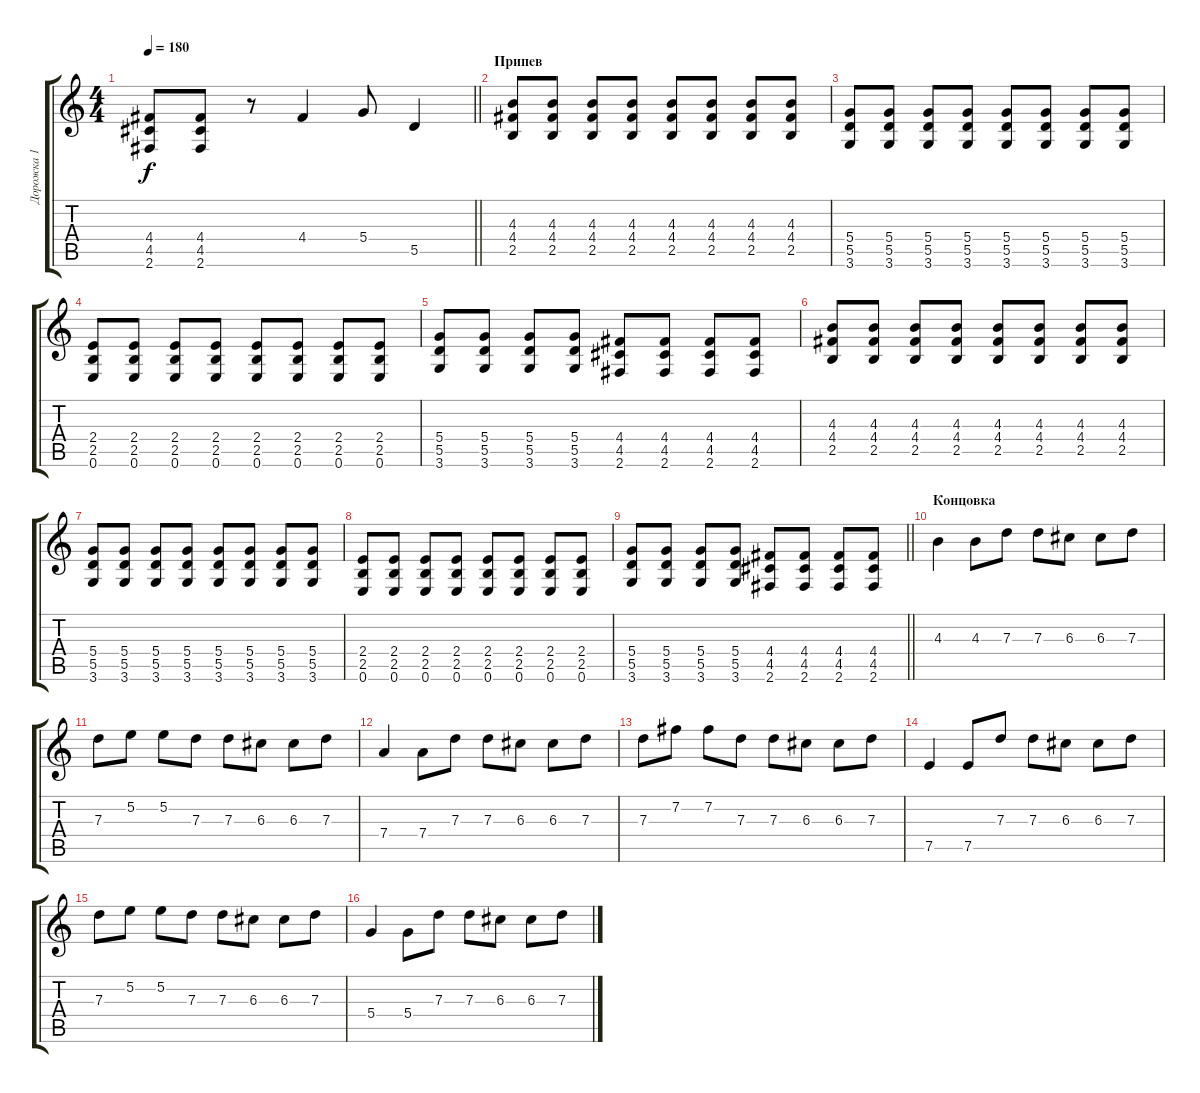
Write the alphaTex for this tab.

\track ("Дорожка 1" "Дорожка 1") {instrument distortionguitar}
\staff {score tabs}
\tuning (E4 B3 G3 D3 A2 E2) {hide}
\ts (4 4)
\tempo 180
\clef g2
\barLineRight lightlight
\ks c
(4.4 4.5 2.6).8{dy f} (4.4 4.5 2.6).8 r.8 4.4.4 5.4.8 5.5.4 |
\section ("" "Припев")
(4.3 4.4 2.5).8 (4.3 4.4 2.5).8 (4.3 4.4 2.5).8 (4.3 4.4 2.5).8 (4.3 4.4 2.5).8 (4.3 4.4 2.5).8 (4.3 4.4 2.5).8 (4.3 4.4 2.5).8 |
(5.4 5.5 3.6).8 (5.4 5.5 3.6).8 (5.4 5.5 3.6).8 (5.4 5.5 3.6).8 (5.4 5.5 3.6).8 (5.4 5.5 3.6).8 (5.4 5.5 3.6).8 (5.4 5.5 3.6).8 |
(2.4 2.5 0.6).8 (2.4 2.5 0.6).8 (2.4 2.5 0.6).8 (2.4 2.5 0.6).8 (2.4 2.5 0.6).8 (2.4 2.5 0.6).8 (2.4 2.5 0.6).8 (2.4 2.5 0.6).8 |
(5.4 5.5 3.6).8 (5.4 5.5 3.6).8 (5.4 5.5 3.6).8 (5.4 5.5 3.6).8 (4.4 4.5 2.6).8 (4.4 4.5 2.6).8 (4.4 4.5 2.6).8 (4.4 4.5 2.6).8 |
(4.3 4.4 2.5).8 (4.3 4.4 2.5).8 (4.3 4.4 2.5).8 (4.3 4.4 2.5).8 (4.3 4.4 2.5).8 (4.3 4.4 2.5).8 (4.3 4.4 2.5).8 (4.3 4.4 2.5).8 |
(5.4 5.5 3.6).8 (5.4 5.5 3.6).8 (5.4 5.5 3.6).8 (5.4 5.5 3.6).8 (5.4 5.5 3.6).8 (5.4 5.5 3.6).8 (5.4 5.5 3.6).8 (5.4 5.5 3.6).8 |
(2.4 2.5 0.6).8 (2.4 2.5 0.6).8 (2.4 2.5 0.6).8 (2.4 2.5 0.6).8 (2.4 2.5 0.6).8 (2.4 2.5 0.6).8 (2.4 2.5 0.6).8 (2.4 2.5 0.6).8 |
\barLineRight lightlight
(5.4 5.5 3.6).8 (5.4 5.5 3.6).8 (5.4 5.5 3.6).8 (5.4 5.5 3.6).8 (4.4 4.5 2.6).8 (4.4 4.5 2.6).8 (4.4 4.5 2.6).8 (4.4 4.5 2.6).8 |
\section ("" "Концовка")
4.3.4 4.3.8 7.3.8 7.3.8 6.3.8 6.3.8 7.3.8 |
7.3.8 5.2.8 5.2.8 7.3.8 7.3.8 6.3.8 6.3.8 7.3.8 |
7.4.4 7.4.8 7.3.8 7.3.8 6.3.8 6.3.8 7.3.8 |
7.3.8 7.2.8 7.2.8 7.3.8 7.3.8 6.3.8 6.3.8 7.3.8 |
7.5.4 7.5.8 7.3.8 7.3.8 6.3.8 6.3.8 7.3.8 |
7.3.8 5.2.8 5.2.8 7.3.8 7.3.8 6.3.8 6.3.8 7.3.8 |
5.4.4 5.4.8 7.3.8 7.3.8 6.3.8 6.3.8 7.3.8
